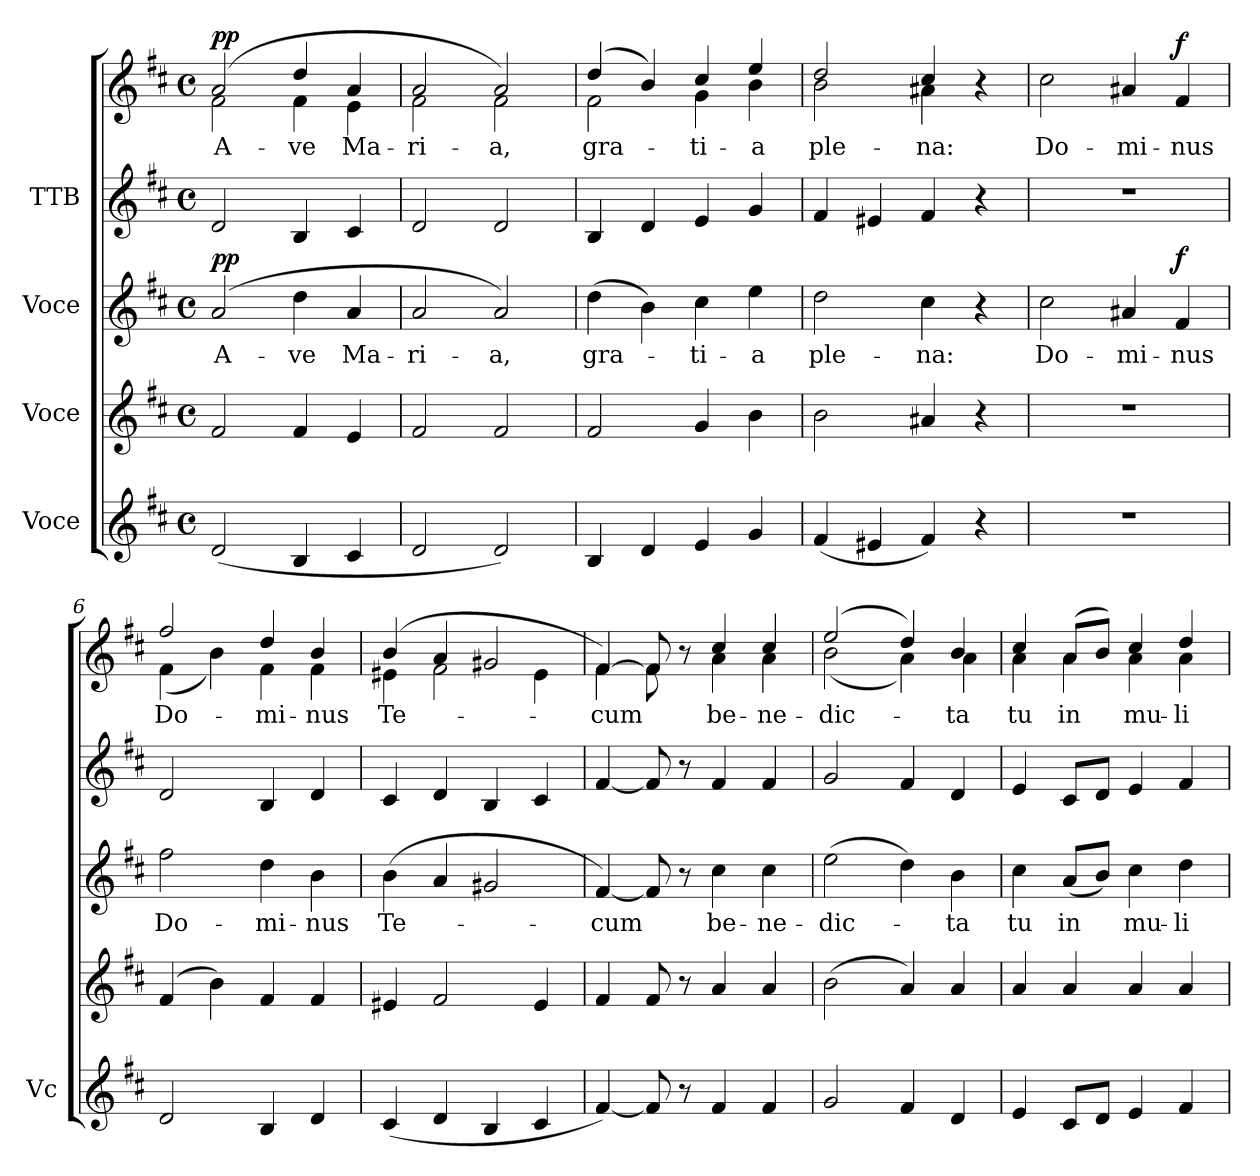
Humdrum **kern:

**kern	**kern	**kern	**text	**dynam	**kern	**kern	**text	**dynam
*part4	*part3	*part2	*part2	*part2	*part1	*part1	*part1	*part1
*staff5	*staff4	*staff3	*staff3	*staff3	*staff2	*staff1	*staff1	*staff1/2
*I"Voce	*I"Voce	*I"Voce	*	*	*I"TTB	*	*	*
*I'Vc	*	*	*	*	*	*	*	*
*clefG2	*clefG2	*clefG2	*	*	*clefG2	*clefG2	*	*
*k[f#c#]	*k[f#c#]	*k[f#c#]	*	*	*k[f#c#]	*k[f#c#]	*	*
*M4/4	*M4/4	*M4/4	*	*	*M4/4	*M4/4	*	*
*met(c)	*met(c)	*met(c)	*	*	*met(c)	*met(c)	*	*
*MM72	*MM72	*MM72	*	*	*MM72	*MM72	*	*
=1	=1	=1	=1	=1	=1	=1	=1	=1
!	!	!	!	!	!	!LO:TX:a:B:t=Poco andante	!	!
!	!	!	!	!LO:DY:b	!	!	!LO:LY:b	!LO:DY:b
*	*	*	*	*	*	*^	*	*
(<2d/	2f#/	(>2a/	A-	pp	2d/	(>2a/	2f#\	A-	pp
!	!	!	!	!	!	!	!	!LO:LY:b	!
4B/	4f#/	4dd\	ve	.	4B/	4dd/	4f#\	ve	.
!	!	!	!	!	!	!	!	!LO:LY:b	!
4c#/	4e/	4a/	Ma-	.	4c#/	4a/	4e\	Ma-	.
=2	=2	=2	=2	=2	=2	=2	=2	=2	=2
!	!	!	!	!	!	!	!	!LO:LY:b	!
2d/	2f#/	2a/	ri-	.	2d/	2a/	2f#\	ri-	.
!	!	!	!	!	!	!	!	!LO:LY:b	!
2d/)	2f#/	2a/)	a,	.	2d/	2a/)	2f#\	a,	.
=3	=3	=3	=3	=3	=3	=3	=3	=3	=3
!	!	!	!	!	!	!	!	!LO:LY:b	!
4B/	2f#/	(>4dd\	gra-	.	4B/	(>4dd/	2f#\	gra-	.
4d/	.	4b\)	.	.	4d/	4b/)	.	.	.
!	!	!	!	!	!	!	!	!LO:LY:b	!
4e/	4g/	4cc#\	-ti-	.	4e/	4cc#/	4g\	-ti-	.
!	!	!	!	!	!	!	!	!LO:LY:b	!
4g/	4b\	4ee\	a	.	4g/	4ee/	4b\	a	.
!!LO:LB:g=z	!!
=4	=4	=4	=4	=4	=4	=4	=4	=4	=4
!	!	!	!	!	!	!	!	!LO:LY:b	!
(<4f#/	2b\	2dd\	ple-	.	4f#/	2dd/	2b\	ple-	.
4e#X/	.	.	.	.	4e#X/	.	.	.	.
!	!	!	!	!	!	!	!	!LO:LY:b	!
4f#/)	4a#X/	4cc#\	na:	.	4f#/	4cc#/	4a#X\	na:	.
4r	4r	4r	.	.	4r	4r	4ryy	.	.
=5	=5	=5	=5	=5	=5	=5	=5	=5	=5
!	!	!	!	!	!	!	!	!LO:LY:b	!
*	*	*	*	*	*	*v	*v	*	*
1r	1r	2cc#\	Do-	.	1r	2cc#\	Do-	.
!	!	!	!	!	!	!	!LO:LY:b	!
.	.	4a#X/	mi-	.	.	4a#X/	mi-	.
!	!	!	!	!LO:DY:a	!	!	!LO:LY:b	!LO:DY:a
.	.	4f#/	nus	f	.	4f#/	nus	f
=6	=6	=6	=6	=6	=6	=6	=6	=6
!	!	!	!	!	!	!	!LO:LY:b	!
*	*	*	*	*	*	*^	*	*
2d/	(>4f#/	2ff#\	Do-	.	2d/	2ff#/	(<4f#\	Do-	.
.	4b\)	.	.	.	.	.	4b\)	.	.
!	!	!	!	!	!	!	!	!LO:LY:b	!
4B/	4f#/	4dd\	mi-	.	4B/	4dd/	4f#\	mi-	.
!	!	!	!	!	!	!	!	!LO:LY:b	!
4d/	4f#/	4b\	nus	.	4d/	4b/	4f#\	nus	.
=7	=7	=7	=7	=7	=7	=7	=7	=7	=7
!	!	!	!	!	!	!	!	!LO:LY:b	!
(<4c#/	4e#X/	(>4b\	Te-	.	4c#/	(>4b/	4e#X\	Te-	.
4d/	2f#/	4a/	.	.	4d/	4a/	2f#\	.	.
4B/	.	2g#X/	.	.	4B/	2g#X/	.	.	.
4c#/	4e#/	.	.	.	4c#/	.	4e#\	.	.
!!LO:LB:g=z	!!
=8	=8	=8	=8	=8	=8	=8	=8	=8	=8
!	!	!	!	!	!	!	!	!LO:LY:b	!
[4f#/)	4f#/	[4f#/)	-cum	.	[4f#/	[4f#/)	4f#\	-cum	.
8f#/]	8f#/	8f#/]	.	.	8f#/]	8f#/]	8f#\	.	.
8r	8r	8r	.	.	8r	8r	8ryy	.	.
!	!	!	!	!	!	!	!	!LO:LY:b	!
4f#/	4a/	4cc#\	be-	.	4f#/	4cc#/	4a\	be-	.
!	!	!	!	!	!	!	!	!LO:LY:b	!
4f#/	4a/	4cc#\	ne-	.	4f#/	4cc#/	4a\	ne-	.
=9	=9	=9	=9	=9	=9	=9	=9	=9	=9
!	!	!	!	!	!	!	!	!LO:LY:b	!
2g/	(>2b\	(>2ee\	dic-	.	2g/	(>2ee/	(<2b\	dic-	.
4f#/	4a/)	4dd\)	.	.	4f#/	4dd/)	4a\)	.	.
!	!	!	!	!	!	!	!	!LO:LY:b	!
4d/	4a/	4b\	-ta	.	4d/	4b/	4a\	-ta	.
=10	=10	=10	=10	=10	=10	=10	=10	=10	=10
!	!	!	!	!	!	!	!	!LO:LY:b	!
4e/	4a/	4cc#\	tu	.	4e/	4cc#/	4a\	tu	.
!	!	!	!	!	!	!	!	!LO:LY:b	!
8c#/L	4a/	(>8a/L	in	.	8c#/L	(>8a/L	4a\	in	.
8d/J	.	8b/J)	.	.	8d/J	8b/J)	.	.	.
!	!	!	!	!	!	!	!	!LO:LY:b	!
4e/	4a/	4cc#\	mu-	.	4e/	4cc#/	4a\	mu-	.
!	!	!	!	!	!	!	!	!LO:LY:b	!
4f#/	4a/	4dd\	li-	.	4f#/	4dd/	4a\	li-	.
*	*	*	*	*	*	*v	*v	*	*
=	=	=	=	=	=	=	=	=
*-	*-	*-	*-	*-	*-	*-	*-	*-
